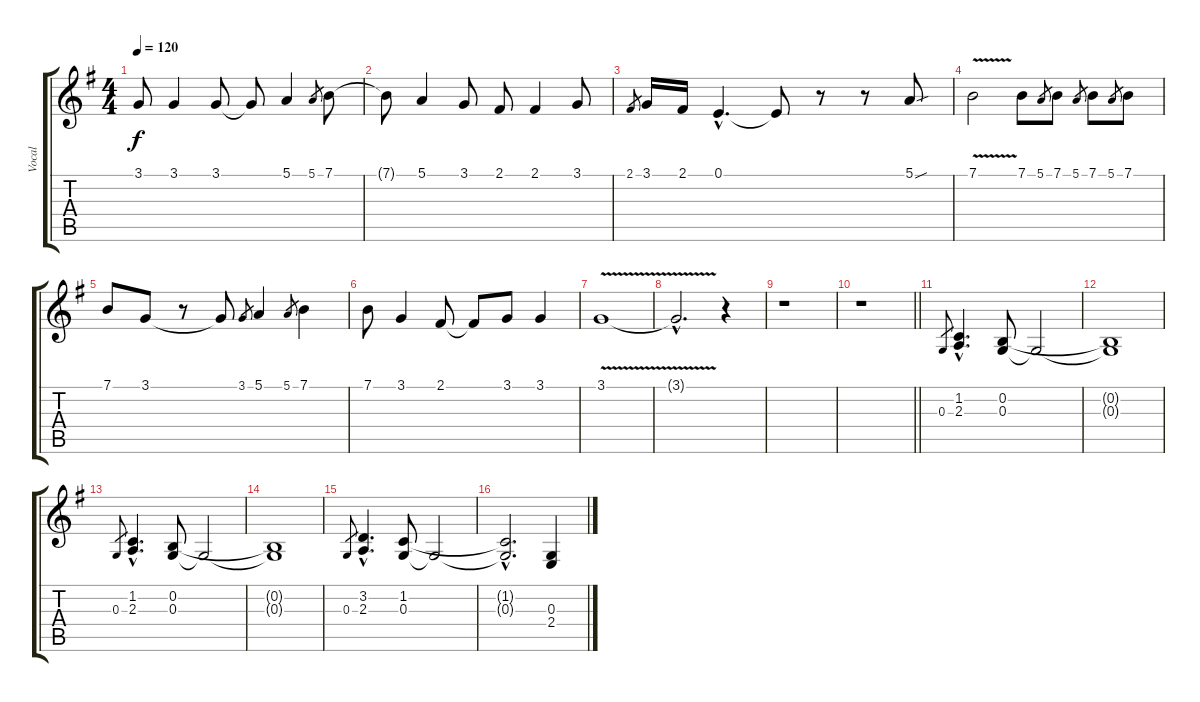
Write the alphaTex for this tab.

\track ("Vocal" "Vocal") {instrument lead2sawtooth}
\staff {score tabs}
\tuning (E4 B3 G3 D3 A2 E2) {hide}
\ts (4 4)
\tempo 120
\clef g2
\ks eminor
3.1.8{dy f} 3.1.4 3.1.8 3.1{t}.8 5.1.4 5.1.8{gr} 7.1.8 |
7.1{t}.8 5.1.4 3.1.8 2.1.8 2.1.4 3.1.8 |
2.1.8{gr} 3.1.16 2.1.16 0.1{hac}.4{d} 0.1{t}.8 r.8 r.8 5.1{sou}.8 |
7.1{v}.2 7.1.8 5.1.8{gr} 7.1.8 5.1.8{gr} 7.1.8 5.1.8{gr} 7.1.8 |
7.1.8 3.1.8 r.8 3.1{t}.8 3.1.8{gr} 5.1.4 5.1.8{gr} 7.1.4 |
7.1.8 3.1.4 2.1.8 2.1{t}.8 3.1.8 3.1.4 |
3.1{v}.1 |
3.1{hac t}.2{d} r.4 |
r.1 |
\barLineRight lightlight
r.1 |
0.3.8{gr} (1.2{hac} 2.3{hac}).4{d} (0.2 0.3).8 0.3{t}.2 |
(0.2{t} 0.3{t}).1 |
0.3.8{gr} (1.2{hac} 2.3{hac}).4{d} (0.2 0.3).8 0.3{t}.2 |
(0.2{t} 0.3{t}).1 |
0.3.8{gr} (3.2{hac} 2.3{hac}).4{d} (1.2 0.3).8 0.3{t}.2 |
(1.2{hac t} 0.3{hac t}).2{d} (0.3 2.4).4
